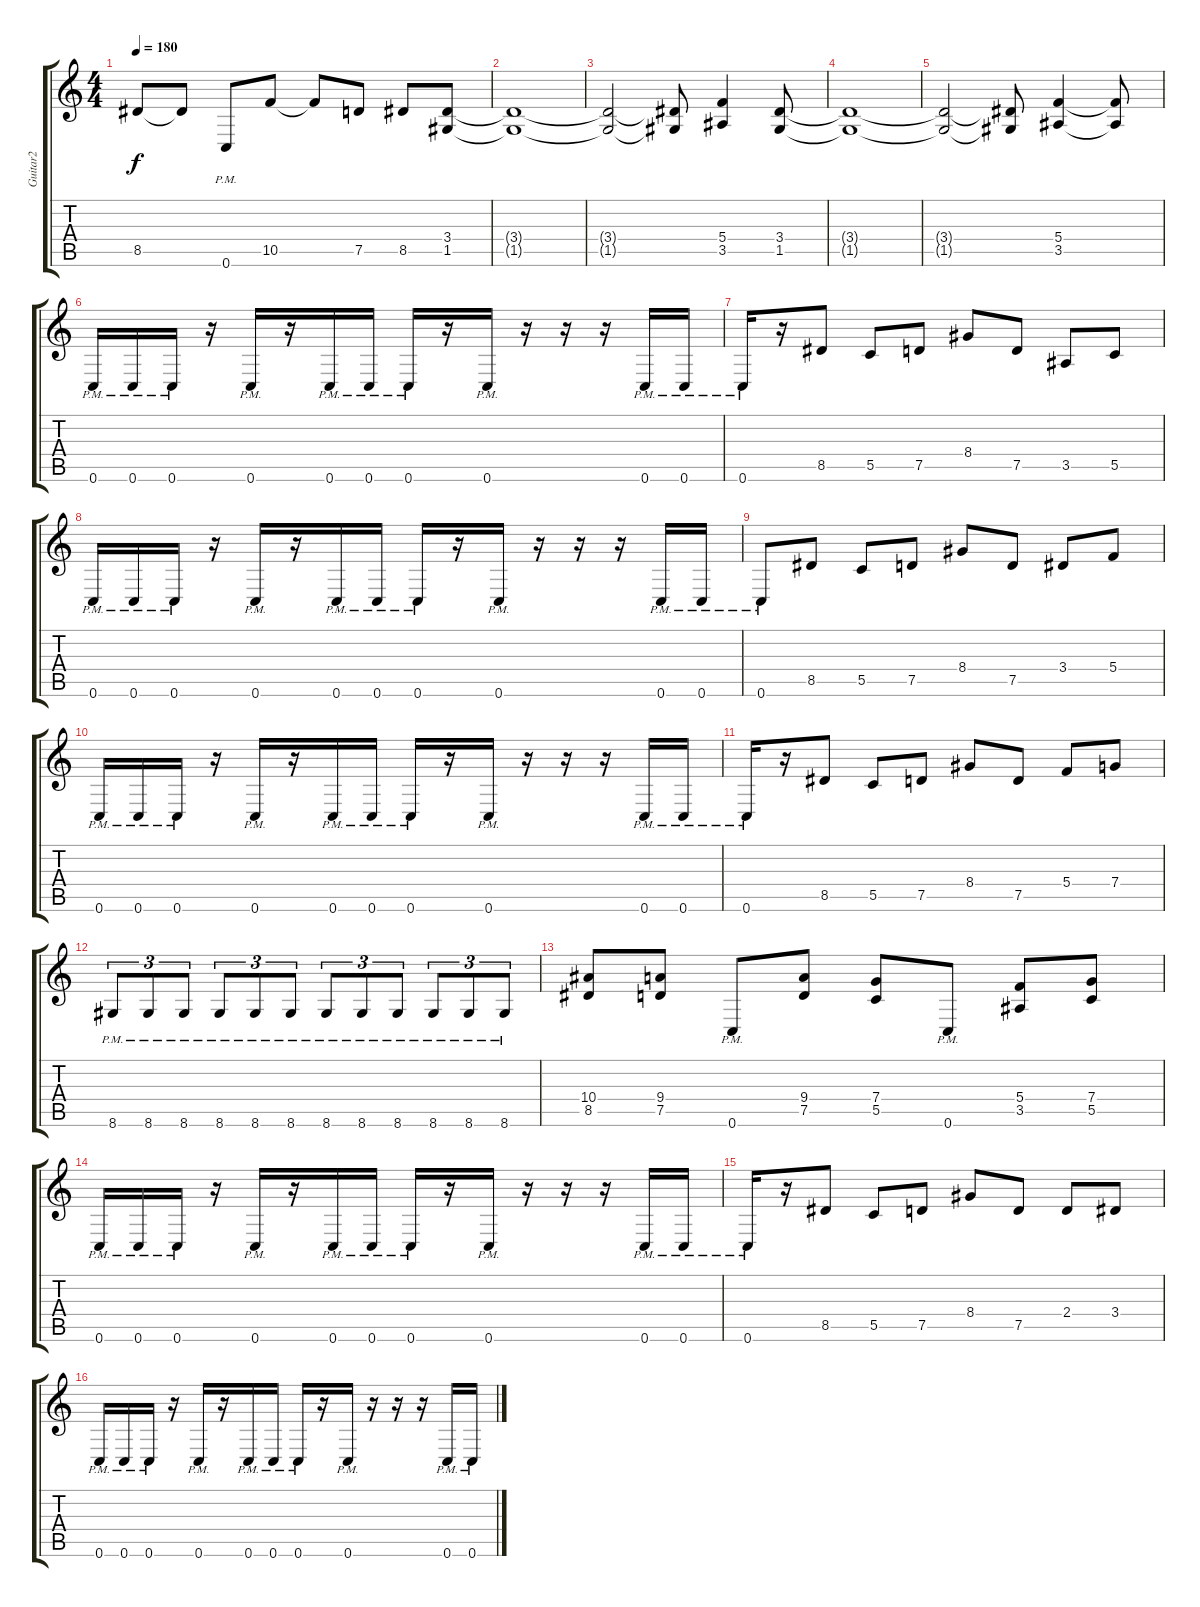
\track ("Guitar2" "Guitar2") {instrument distortionguitar}
\staff {score tabs}
\tuning (D4 A3 F3 C3 G2 C2) {hide}
\ts (4 4)
\tempo 180
\clef g2
\ks c
8.5.8{dy f} 8.5{t}.8 0.6{pm}.8 10.5.8 10.5{t}.8 7.5.8 8.5.8 (3.4 1.5).8 |
(3.4{t} 1.5{t}).1 |
(3.4{t} 1.5{t}).2 (3.4{t} 1.5{t}).8 (5.4 3.5).4 (3.4 1.5).8 |
(3.4{t} 1.5{t}).1 |
(3.4{t} 1.5{t}).2 (3.4{t} 1.5{t}).8 (5.4 3.5).4 (5.4{t} 3.5{t}).8 |
0.6{pm}.16 0.6{pm}.16 0.6{pm}.16 r.16 0.6{pm}.16 r.16 0.6{pm}.16 0.6{pm}.16 0.6{pm}.16 r.16 0.6{pm}.16 r.16 r.16 r.16 0.6{pm}.16 0.6{pm}.16 |
0.6{pm}.16 r.16 8.5.8 5.5.8 7.5.8 8.4.8 7.5.8 3.5.8 5.5.8 |
0.6{pm}.16 0.6{pm}.16 0.6{pm}.16 r.16 0.6{pm}.16 r.16 0.6{pm}.16 0.6{pm}.16 0.6{pm}.16 r.16 0.6{pm}.16 r.16 r.16 r.16 0.6{pm}.16 0.6{pm}.16 |
0.6{pm}.8 8.5.8 5.5.8 7.5.8 8.4.8 7.5.8 3.4.8 5.4.8 |
0.6{pm}.16 0.6{pm}.16 0.6{pm}.16 r.16 0.6{pm}.16 r.16 0.6{pm}.16 0.6{pm}.16 0.6{pm}.16 r.16 0.6{pm}.16 r.16 r.16 r.16 0.6{pm}.16 0.6{pm}.16 |
0.6{pm}.16 r.16 8.5.8 5.5.8 7.5.8 8.4.8 7.5.8 5.4.8 7.4.8 |
8.6{pm}.8{tu (3 2)} 8.6{pm}.8{tu (3 2)} 8.6{pm}.8{tu (3 2)} 8.6{pm}.8{tu (3 2)} 8.6{pm}.8{tu (3 2)} 8.6{pm}.8{tu (3 2)} 8.6{pm}.8{tu (3 2)} 8.6{pm}.8{tu (3 2)} 8.6{pm}.8{tu (3 2)} 8.6{pm}.8{tu (3 2)} 8.6{pm}.8{tu (3 2)} 8.6{pm}.8{tu (3 2)} |
(10.4 8.5).8 (9.4 7.5).8 0.6{pm}.8 (9.4 7.5).8 (7.4 5.5).8 0.6{pm}.8 (5.4 3.5).8 (7.4 5.5).8 |
0.6{pm}.16 0.6{pm}.16 0.6{pm}.16 r.16 0.6{pm}.16 r.16 0.6{pm}.16 0.6{pm}.16 0.6{pm}.16 r.16 0.6{pm}.16 r.16 r.16 r.16 0.6{pm}.16 0.6{pm}.16 |
0.6{pm}.16 r.16 8.5.8 5.5.8 7.5.8 8.4.8 7.5.8 2.4.8 3.4.8 |
0.6{pm}.16 0.6{pm}.16 0.6{pm}.16 r.16 0.6{pm}.16 r.16 0.6{pm}.16 0.6{pm}.16 0.6{pm}.16 r.16 0.6{pm}.16 r.16 r.16 r.16 0.6{pm}.16 0.6{pm}.16
